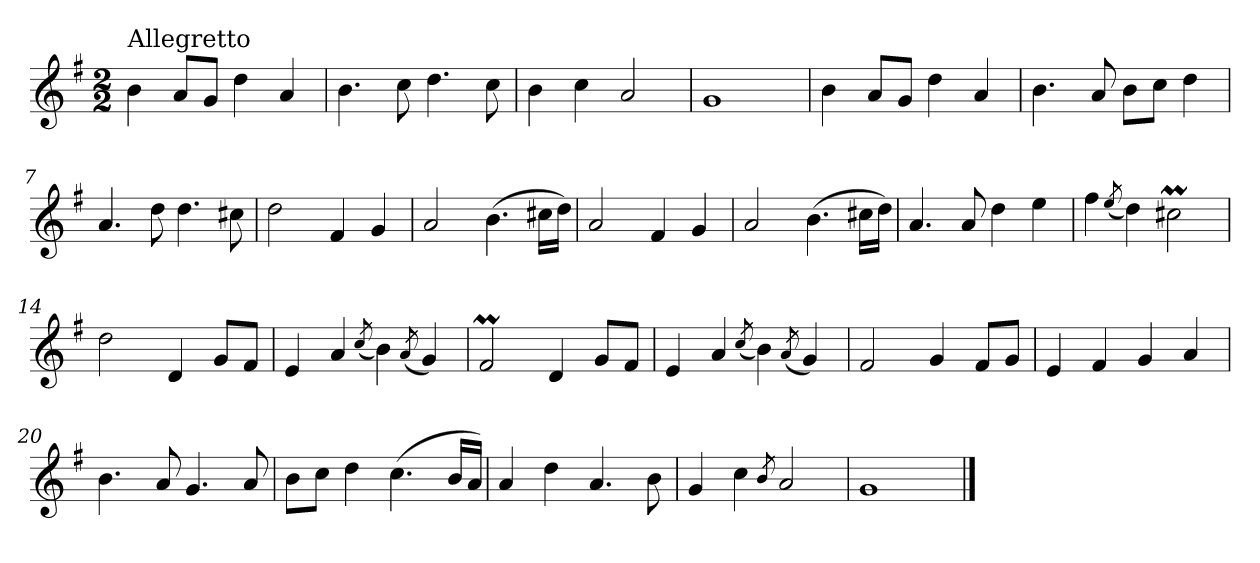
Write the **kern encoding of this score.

**kern
*part1
*staff1
*clefG2
*k[f#]
*e:
*M2/2
=1
!LO:TX:a:t=Allegretto
4b\
8a/L
8g/J
4dd\
4a/
=2
4.b\
8cc\
4.dd\
8cc\
=3
4b\
4cc\
2a/
=4
1g
=5
4b\
8a/L
8g/J
4dd\
4a/
!!LO:LB:g=z
=6
4.b\
8a/
8b\L
8cc\J
4dd\
=7
4.a/
8dd\
4.dd\
8cc#X\
=8
2dd\
4f#/
4g/
=9
2a/
(>4.b\
16cc#X\LL
16dd\JJ)
=10
2a/
4f#/
4g/
=11
2a/
(>4.b\
16cc#X\LL
16dd\JJ)
!!LO:LB:g=z
=12
4.a/
8a/
4dd\
4ee\
=13
4ff#\
(<8qee/
4dd\)
2cc#Xm\
=14
2dd\
4d/
8g/L
8f#/J
=15
4e/
4a/
(<8qcc/
4b\)
(<8qa/
4g/)
=16
2f#m/
4d/
8g/L
8f#/J
!!LO:LB:g=z
=17
4e/
4a/
(<8qcc/
4b\)
(<8qa/
4g/)
=18
2f#/
4g/
8f#/L
8g/J
=19
4e/
4f#/
4g/
4a/
=20
4.b\
8a/
4.g/
8a/
=21
8b\L
8cc\J
4dd\
(>4.cc\
16b/LL
16a/JJ)
!!LO:LB:g=z
=22
4a/
4dd\
4.a/
8b\
=23
4g/
4cc\
8qb/
2a/
=24
1g
==
*-
